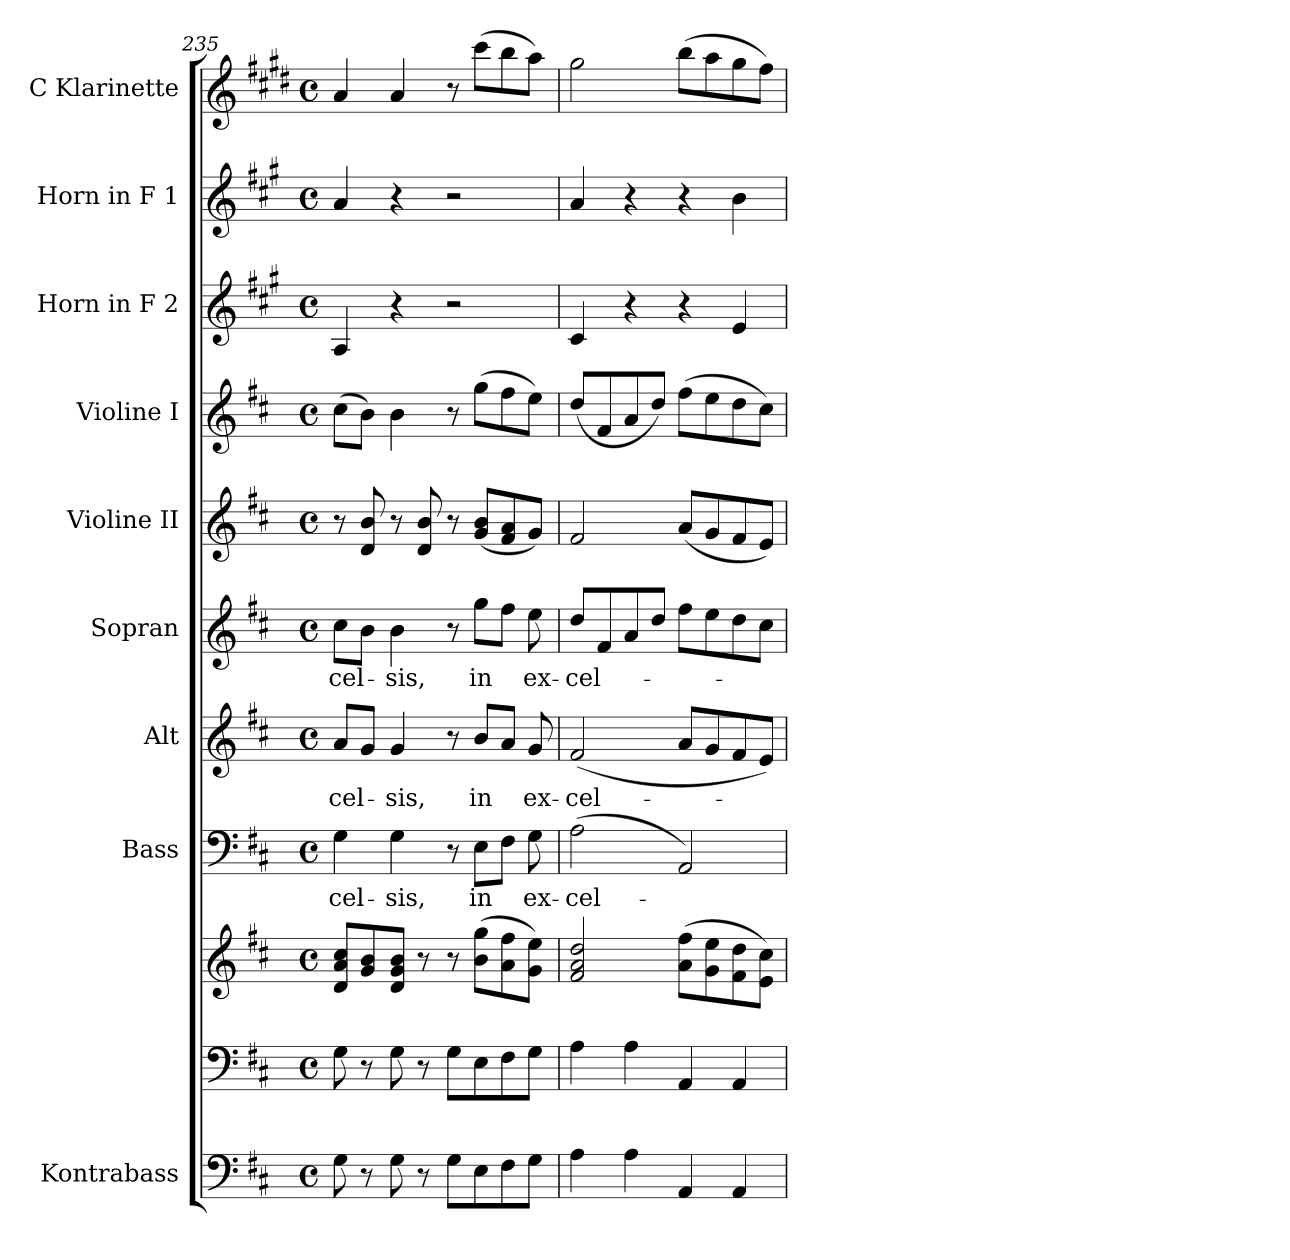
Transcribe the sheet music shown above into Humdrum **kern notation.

**kern	**kern	**kern	**kern	**text	**kern	**text	**kern	**text	**kern	**kern	**kern	**kern	**kern
*part10	*part9	*part9	*part8	*part8	*part7	*part7	*part6	*part6	*part5	*part4	*part3	*part2	*part1
*staff11	*staff10	*staff9	*staff8	*staff8	*staff7	*staff7	*staff6	*staff6	*staff5	*staff4	*staff3	*staff2	*staff1
*I"Kontrabass	*	*	*I"Bass	*	*I"Alt	*	*I"Sopran	*	*I"Violine II	*I"Violine I	*I"Horn in F 2	*I"Horn in F 1	*I"C Klarinette
*I'Kb.	*	*	*I'B.	*	*I'A.	*	*I'S.	*	*I'Vl. II	*I'Vl. I	*	*	*I'Kl.
*clefF4	*clefF4	*clefG2	*clefF4	*	*clefG2	*	*clefG2	*	*clefG2	*clefG2	*clefG2	*clefG2	*clefG2
*ITrd7c12	*	*	*	*	*	*	*	*	*	*	*ITrd4c7	*ITrd4c7	*ITrd1c2
*k[f#c#]	*k[f#c#]	*k[f#c#]	*k[f#c#]	*	*k[f#c#]	*	*k[f#c#]	*	*k[f#c#]	*k[f#c#]	*k[f#c#]	*k[f#c#]	*k[f#c#]
*D:	*D:	*D:	*D:	*	*D:	*	*D:	*	*D:	*D:	*D:	*D:	*D:
*M4/4	*M4/4	*M4/4	*M4/4	*	*M4/4	*	*M4/4	*	*M4/4	*M4/4	*M4/4	*M4/4	*M4/4
*met(c)	*met(c)	*met(c)	*met(c)	*	*met(c)	*	*met(c)	*	*met(c)	*met(c)	*met(c)	*met(c)	*met(c)
=235	=235	=235	=235	=235	=235	=235	=235	=235	=235	=235	=235	=235	=235
!	!	!	!	!LO:LY:b	!	!LO:LY:b	!	!LO:LY:b	!	!	!	!	!
8GG\	8G\	8d/ 8a/ 8cc#/L	4G\	-cel-	8a/L	-cel-	8cc#\L	-cel-	8r	(>8cc#\L	4D/	4d/	4g/
8r	8r	8g/ 8b/	.	.	8g/J	.	8b\J	.	8d/ 8b/	8b\J)	.	.	.
!	!	!	!	!LO:LY:b	!	!LO:LY:b	!	!LO:LY:b	!	!	!	!	!
8GG\	8G\	8d/ 8g/ 8b/J	4G\	-sis,	4g/	-sis,	4b\	-sis,	8r	4b\	4r	4r	4g/
8r	8r	8r	.	.	.	.	.	.	8d/ 8b/	.	.	.	.
8GG\L	8G\L	8r	8r	.	8r	.	8r	.	8r	8r	2r	2r	8r
!	!	!	!	!LO:LY:b	!	!LO:LY:b	!	!LO:LY:b	!	!	!	!	!
8EE\	8E\	(>8b\ 8gg\L	8E\L	in	8b/L	in	8gg\L	in	(<8g/ 8b/L	(>8gg\L	.	.	(>8bb\L
8FF#\	8F#\	8a\ 8ff#\	8F#\J	.	8a/J	.	8ff#\J	.	8f#/ 8a/	8ff#\	.	.	8aa\
!	!	!	!	!LO:LY:b	!	!LO:LY:b	!	!LO:LY:b	!	!	!	!	!
8GG\J	8G\J	8g\ 8ee\J)	8G\	ex-	8g/	ex-	8ee\	ex-	8g/J)	8ee\J)	.	.	8gg\J)
=236	=236	=236	=236	=236	=236	=236	=236	=236	=236	=236	=236	=236	=236
!	!	!	!	!LO:LY:b	!	!LO:LY:b	!	!LO:LY:b	!	!	!	!	!
4AA\	4A\	2f#/ 2a/ 2dd/	(>2A\	-cel-	(<2f#/	-cel-	8dd/L	-cel-	2f#/	(<8dd/L	4F#/	4d/	2ff#\
.	.	.	.	.	.	.	8f#/	.	.	8f#/	.	.	.
4AA\	4A\	.	.	.	.	.	8a/	.	.	8a/	4r	4r	.
.	.	.	.	.	.	.	8dd/J	.	.	8dd/J)	.	.	.
4AAA/	4AA/	(>8a\ 8ff#\L	2AA/)	.	8a/L	.	8ff#\L	.	(<8a/L	(>8ff#\L	4r	4r	(>8aa\L
.	.	8g\ 8ee\	.	.	8g/	.	8ee\	.	8g/	8ee\	.	.	8gg\
4AAA/	4AA/	8f#\ 8dd\	.	.	8f#/	.	8dd\	.	8f#/	8dd\	4A/	4e\	8ff#\
.	.	8e\ 8cc#\J)	.	.	8e/J)	.	8cc#\J	.	8e/J)	8cc#\J)	.	.	8ee\J)
=	=	=	=	=	=	=	=	=	=	=	=	=	=
*-	*-	*-	*-	*-	*-	*-	*-	*-	*-	*-	*-	*-	*-
